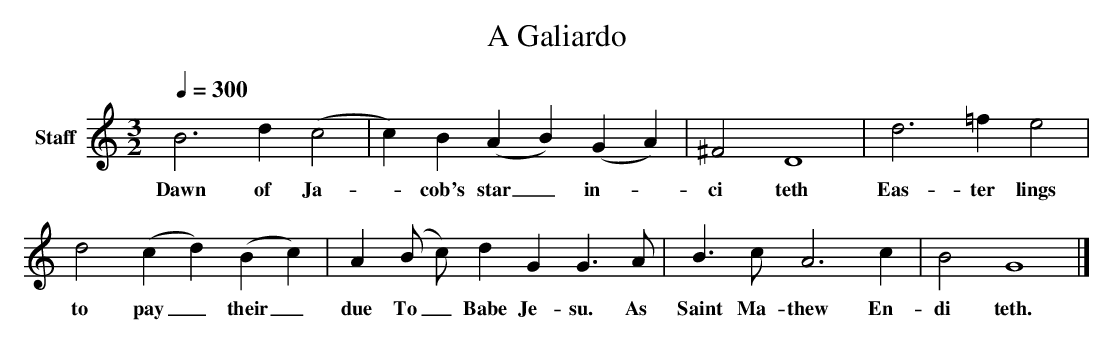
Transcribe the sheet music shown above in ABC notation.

X:1
T: A Galiardo
L: 1/4
M: 3/2
Q: 1/4=300
V: P1 name="Staff"
K: C
[V: P1]  B3 d (c2 | c) B (A B) (G A) | ^F2 D4 | d3 =f e2 | d2 (c d) (B c) | A (B/ c/) d G G3/ A/ | B3/ c/ A3 c | B2 G4|]
w: Dawn of Ja-_ cob's star_ in-_ ci teth Eas- ter lings to pay_ their_ due To_ Babe Je- su. As Saint Ma- thew En- di teth.
